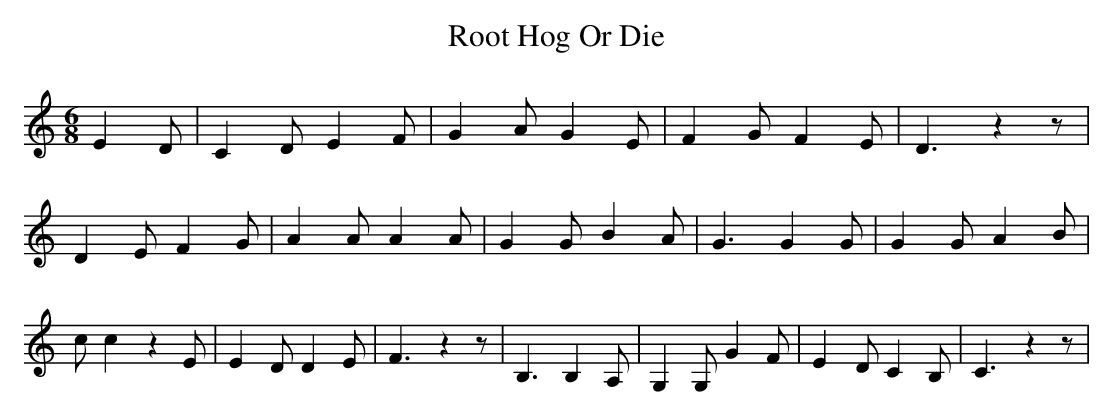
X:1
T:Root Hog Or Die
M:6/8
L:1/4
K:C
 E- D/2| C D/2 E F/2| G A/2 G E/2| F G/2 F E/2| D3/2 z z/2| D E/2 F G/2|\
 A A/2 A A/2| G G/2 B A/2| G3/2 G G/2| G G/2 A B/2| c/2 c z E/2| E D/2 D E/2|\
 F3/2 z z/2| B,3/2 B, A,/2| G, G,/2 G F/2| E- D/2 C B,/2| C3/2 z z/2|\
